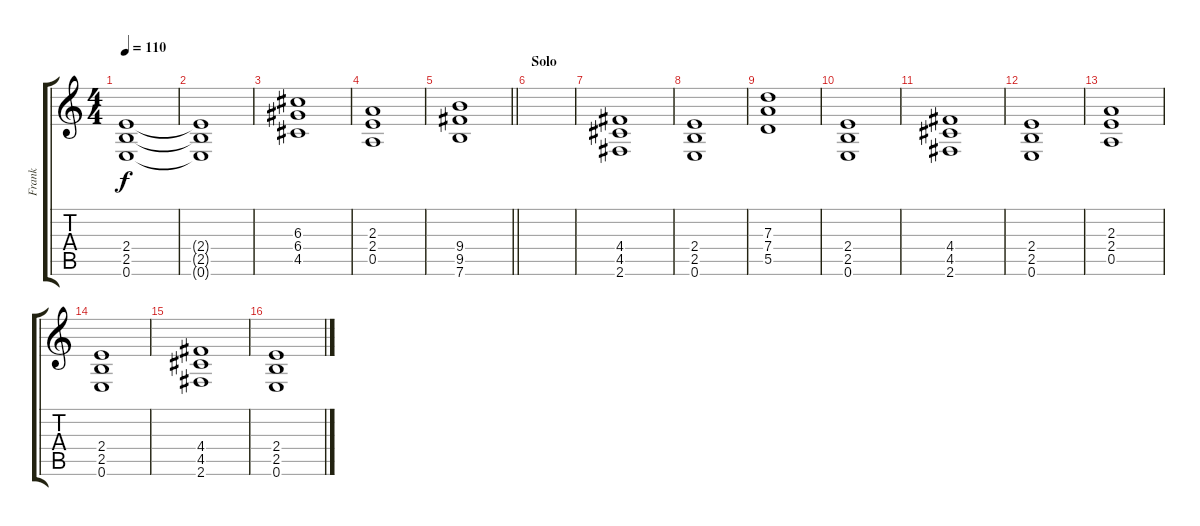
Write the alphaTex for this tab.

\track ("Frank" "Frank") {instrument acousticguitarsteel}
\staff {score tabs}
\tuning (E4 B3 G3 D3 A2 E2) {hide}
\ts (4 4)
\tempo 110
\clef g2
\ks c
(2.4 2.5 0.6).1{dy f} |
(2.4{t} 2.5{t} 0.6{t}).1 |
(6.3 6.4 4.5).1 |
(2.3 2.4 0.5).1 |
\barLineRight lightlight
(9.4 9.5 7.6).1 |
\section ("" "Solo")
|
(4.4 4.5 2.6).1 |
(2.4 2.5 0.6).1 |
(7.3 7.4 5.5).1 |
(2.4 2.5 0.6).1 |
(4.4 4.5 2.6).1 |
(2.4 2.5 0.6).1 |
(2.3 2.4 0.5).1 |
(2.4 2.5 0.6).1 |
(4.4 4.5 2.6).1 |
(2.4 2.5 0.6).1
